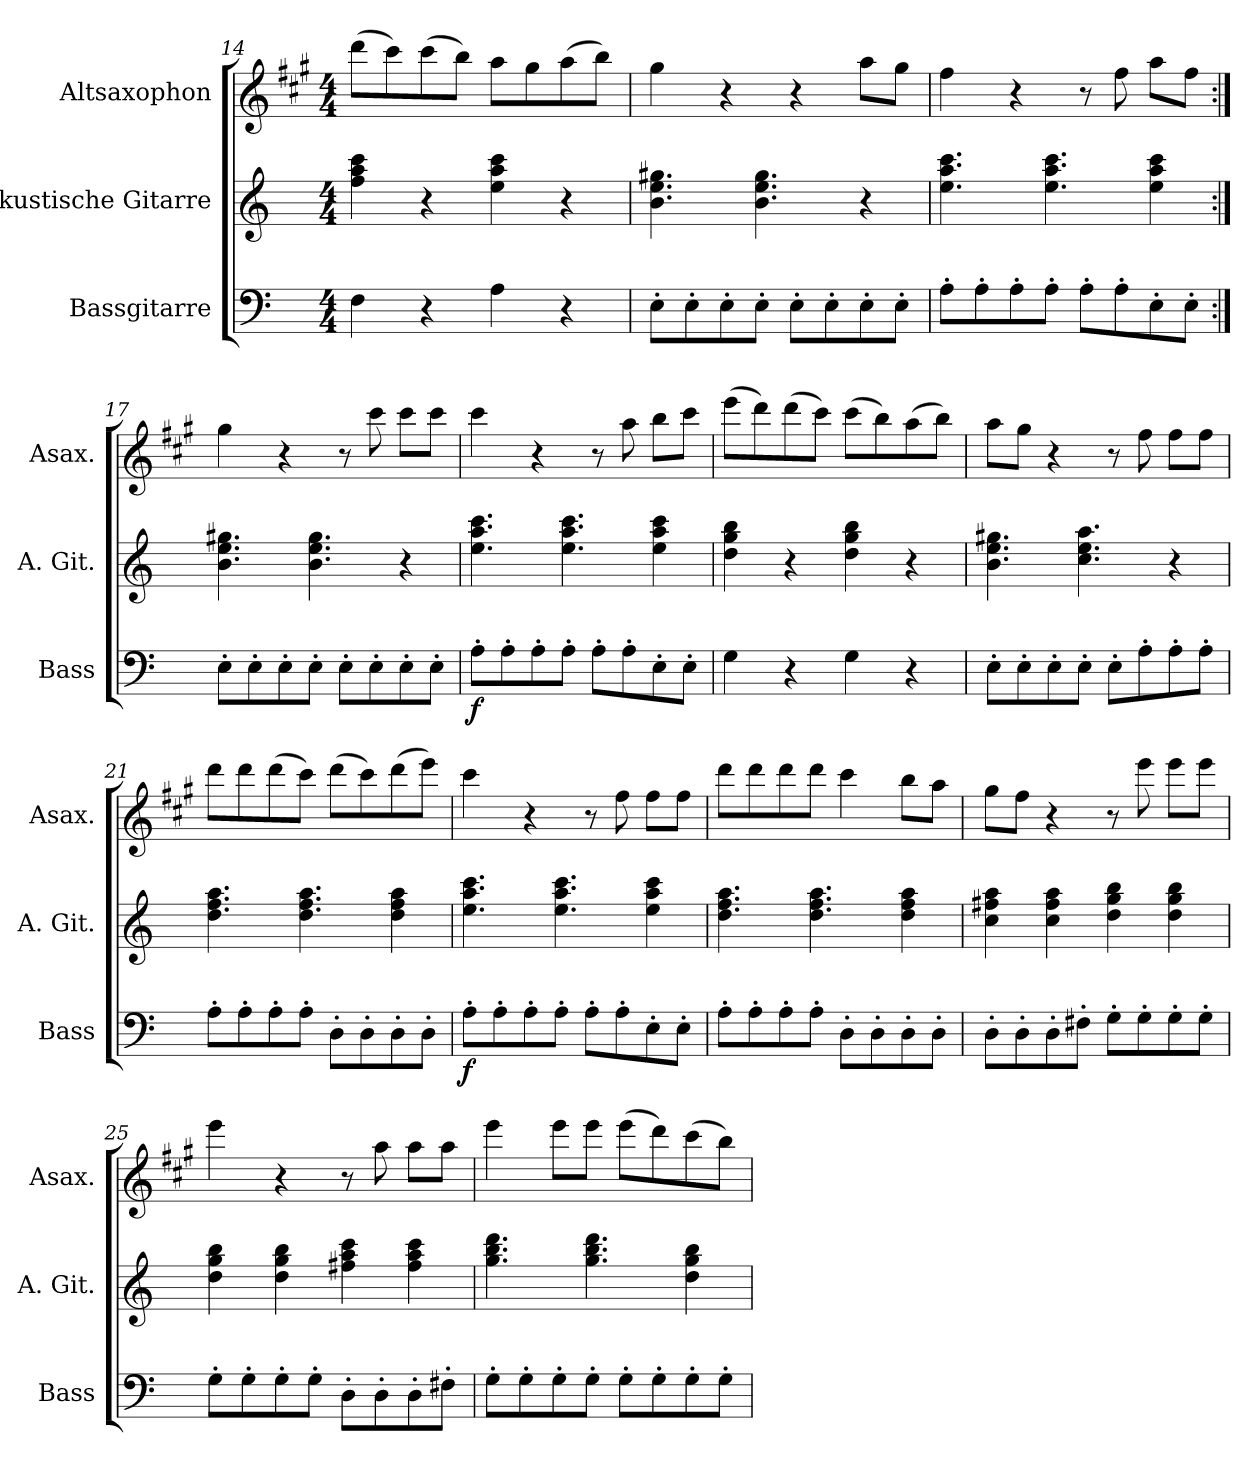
**kern	**dynam	**kern	**kern
*part3	*part3	*part2	*part1
*staff3	*staff3	*staff2	*staff1
*I"Bassgitarre	*	*I"Akustische Gitarre	*I"Altsaxophon
*I'Bass	*	*I'A. Git.	*I'Asax.
!!LO:PB:g=z
*clefF4	*	*clefG2	*clefG2
*ITrd7c12	*	*ITrd7c12	*ITrd5c9
*k[]	*	*k[]	*k[]
*C:	*	*C:	*C:
*M4/4	*	*M4/4	*M4/4
=14	=14	=14	=14
4FFi\	.	4fi\ 4ai 4cci	(8ffi\L
.	.	.	8eei\)
4r	.	4r	(8eei\
.	.	.	8ddi\J)
4AAi\	.	4ei\ 4ai 4cci	8cci\L
.	.	.	8bi\
4r	.	4r	(8cci\
.	.	.	8ddi\J)
=15	=15	=15	=15
8EE'i\L	.	4.Bi\ 4.ei 4.g#Xi	4bi\
8EE'i\	.	.	.
8EE'i\	.	.	4r
8EE'i\J	.	4.Bi\ 4.ei 4.g#i	.
8EE'i\L	.	.	4r
8EE'i\	.	.	.
8EE'i\	.	4r	8cci\L
8EE'i\J	.	.	8bi\J
=16	=16	=16	=16
8AA'i\L	.	4.ei\ 4.ai 4.cci	4ai\
8AA'i\	.	.	.
8AA'i\	.	.	4r
8AA'i\J	.	4.ei\ 4.ai 4.cci	.
8AA'i\L	.	.	8r
8AA'i\	.	.	8ai\
8EE'i\	.	4ei\ 4ai 4cci	8cci\L
8EE'i\J	.	.	8ai\J
=17:|!	=17:|!	=17:|!	=17:|!
8EE'i\L	.	4.Bi\ 4.ei 4.g#Xi	4bi\
8EE'i\	.	.	.
8EE'i\	.	.	4r
8EE'i\J	.	4.Bi\ 4.ei 4.g#i	.
8EE'i\L	.	.	8r
8EE'i\	.	.	8eei\
8EE'i\	.	4r	8eei\L
8EE'i\J	.	.	8eei\J
!!LO:LB:g=z
=18	=18	=18	=18
8AA'i\L	f	4.ei\ 4.ai 4.cci	4eei\
8AA'i\	.	.	.
8AA'i\	.	.	4r
8AA'i\J	.	4.ei\ 4.ai 4.cci	.
8AA'i\L	.	.	8r
8AA'i\	.	.	8cci\
8EE'i\	.	4ei\ 4ai 4cci	8ddi\L
8EE'i\J	.	.	8eei\J
=19	=19	=19	=19
4GGi\	.	4di\ 4gi 4bi	(8ggi\L
.	.	.	8ffi\)
4r	.	4r	(8ffi\
.	.	.	8eei\J)
4GGi\	.	4di\ 4gi 4bi	(8eei\L
.	.	.	8ddi\)
4r	.	4r	(8cci\
.	.	.	8ddi\J)
=20	=20	=20	=20
8EE'i\L	.	4.Bi\ 4.ei 4.g#Xi	8cci\L
8EE'i\	.	.	8bi\J
8EE'i\	.	.	4r
8EE'i\J	.	4.ci\ 4.ei 4.ai	.
8EE'i\L	.	.	8r
8AA'i\	.	.	8ai\
8AA'i\	.	4r	8ai\L
8AA'i\J	.	.	8ai\J
=21	=21	=21	=21
8AA'i\L	.	4.di\ 4.fi 4.ai	8ffi\L
8AA'i\	.	.	8ffi\
8AA'i\	.	.	(8ffi\
8AA'i\J	.	4.di\ 4.fi 4.ai	8eei\J)
8DD'i\L	.	.	(8ffi\L
8DD'i\	.	.	8eei\)
8DD'i\	.	4di\ 4fi 4ai	(8ffi\
8DD'i\J	.	.	8ggi\J)
!!LO:LB:g=z
=22	=22	=22	=22
8AA'i\L	f	4.ei\ 4.ai 4.cci	4eei\
8AA'i\	.	.	.
8AA'i\	.	.	4r
8AA'i\J	.	4.ei\ 4.ai 4.cci	.
8AA'i\L	.	.	8r
8AA'i\	.	.	8ai\
8EE'i\	.	4ei\ 4ai 4cci	8ai\L
8EE'i\J	.	.	8ai\J
=23	=23	=23	=23
8AA'i\L	.	4.di\ 4.fi 4.ai	8ffi\L
8AA'i\	.	.	8ffi\
8AA'i\	.	.	8ffi\
8AA'i\J	.	4.di\ 4.fi 4.ai	8ffi\J
8DD'i\L	.	.	4eei\
8DD'i\	.	.	.
8DD'i\	.	4di\ 4fi 4ai	8ddi\L
8DD'i\J	.	.	8cci\J
=24	=24	=24	=24
8DD'i\L	.	4ci\ 4f#Xi 4ai	8bi\L
8DD'i\	.	.	8ai\J
8DD'i\	.	4ci\ 4f#i 4ai	4r
8FF#X'i\J	.	.	.
8GG'i\L	.	4di\ 4gi 4bi	8r
8GG'i\	.	.	8ggi\
8GG'i\	.	4di\ 4gi 4bi	8ggi\L
8GG'i\J	.	.	8ggi\J
=25	=25	=25	=25
8GG'i\L	.	4di\ 4gi 4bi	4ggi\
8GG'i\	.	.	.
8GG'i\	.	4di\ 4gi 4bi	4r
8GG'i\J	.	.	.
8DD'i\L	.	4f#Xi\ 4ai 4cci	8r
8DD'i\	.	.	8cci\
8DD'i\	.	4f#i\ 4ai 4cci	8cci\L
8FF#X'i\J	.	.	8cci\J
!!LO:PB:g=z
=26	=26	=26	=26
8GG'i\L	.	4.gi\ 4.bi 4.ddi	4ggi\
8GG'i\	.	.	.
8GG'i\	.	.	8ggi\L
8GG'i\J	.	4.gi\ 4.bi 4.ddi	8ggi\J
8GG'i\L	.	.	(8ggi\L
8GG'i\	.	.	8ffi\)
8GG'i\	.	4di\ 4gi 4bi	(8eei\
8GG'i\J	.	.	8ddi\J)
=	=	=	=
*-	*-	*-	*-
